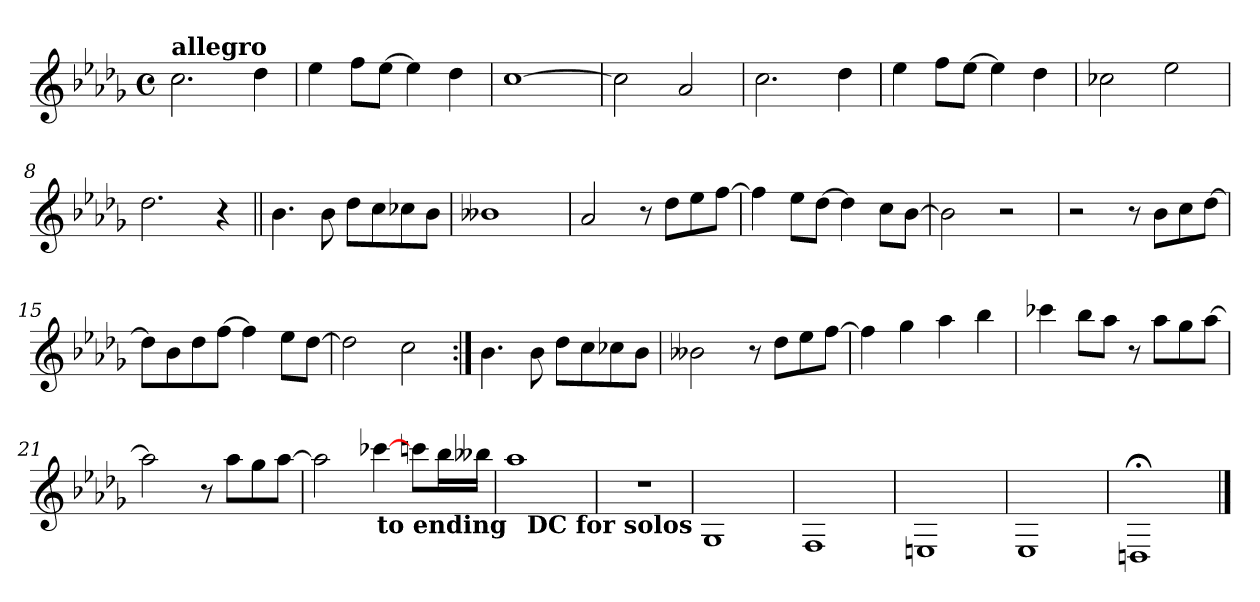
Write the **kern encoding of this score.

**kern
*part1
*staff1
*clefG2
*k[b-e-a-d-g-]
*D-:
*M4/4
*met(c)
=1
!LO:TX:a:B:t=allegro
2.cc\
4dd-\
=2
4ee-\
8ff\L
[8ee-\J
4ee-\]
4dd-\
=3
[1cc
=4
2cc\]
2a-/
!!LO:LB:g=z
=5
2.cc\
4dd-\
=6
4ee-\
8ff\L
[8ee-\J
4ee-\]
4dd-\
=7
2cc-X\
2ee-\
=8
2.dd-\
4r
!!LO:LB:g=z
=9||
4.b-\
8b-\
8dd-\L
8cc\
8cc-X\
8b-\J
=10
1b--X
=11
2a-/
8r
8dd-\L
8ee-\
[8ff\J
=12
4ff\]
8ee-\L
[8dd-\J
4dd-\]
8cc\L
[8b-\J
!!LO:LB:g=z
=13
2b-\]
2r
=14
2r
8r
8b-\L
8cc\
[8dd-\J
=15
8dd-\L]
8b-\
8dd-\
[8ff\J
4ff\]
8ee-\L
[8dd-\J
=16
2dd-\]
2cc\
!!LO:LB:g=z
=17:|!
4.b-\
8b-\
8dd-\L
8cc\
8cc-X\
8b-\J
=18
2b--X\
8r
8dd-\L
8ee-\
[8ff\J
=19
4ff\]
4gg-\
4aa-\
4bb-\
=20
4ccc-X\
8bb-\L
8aa-\J
8r
8aa-\L
8gg-\
[8aa-\J
!!LO:LB:g=z
=21
2aa-\]
8r
8aa-\L
8gg-\
[8aa-\J
=22
2aa-\]
[4ccc-X\
8ccc\L
16bb-\L
16bb--X\JJ
=23
!LO:TX:b:B:rj:t=to ending
1aa-
=24
1r
!LO:TX:b:B:rj:t=DC for solos
!!LO:LB:g=z
=25!
1G-
=26
1F
=27
1En
=28
1E-
=29
1Dn;
==
*-
